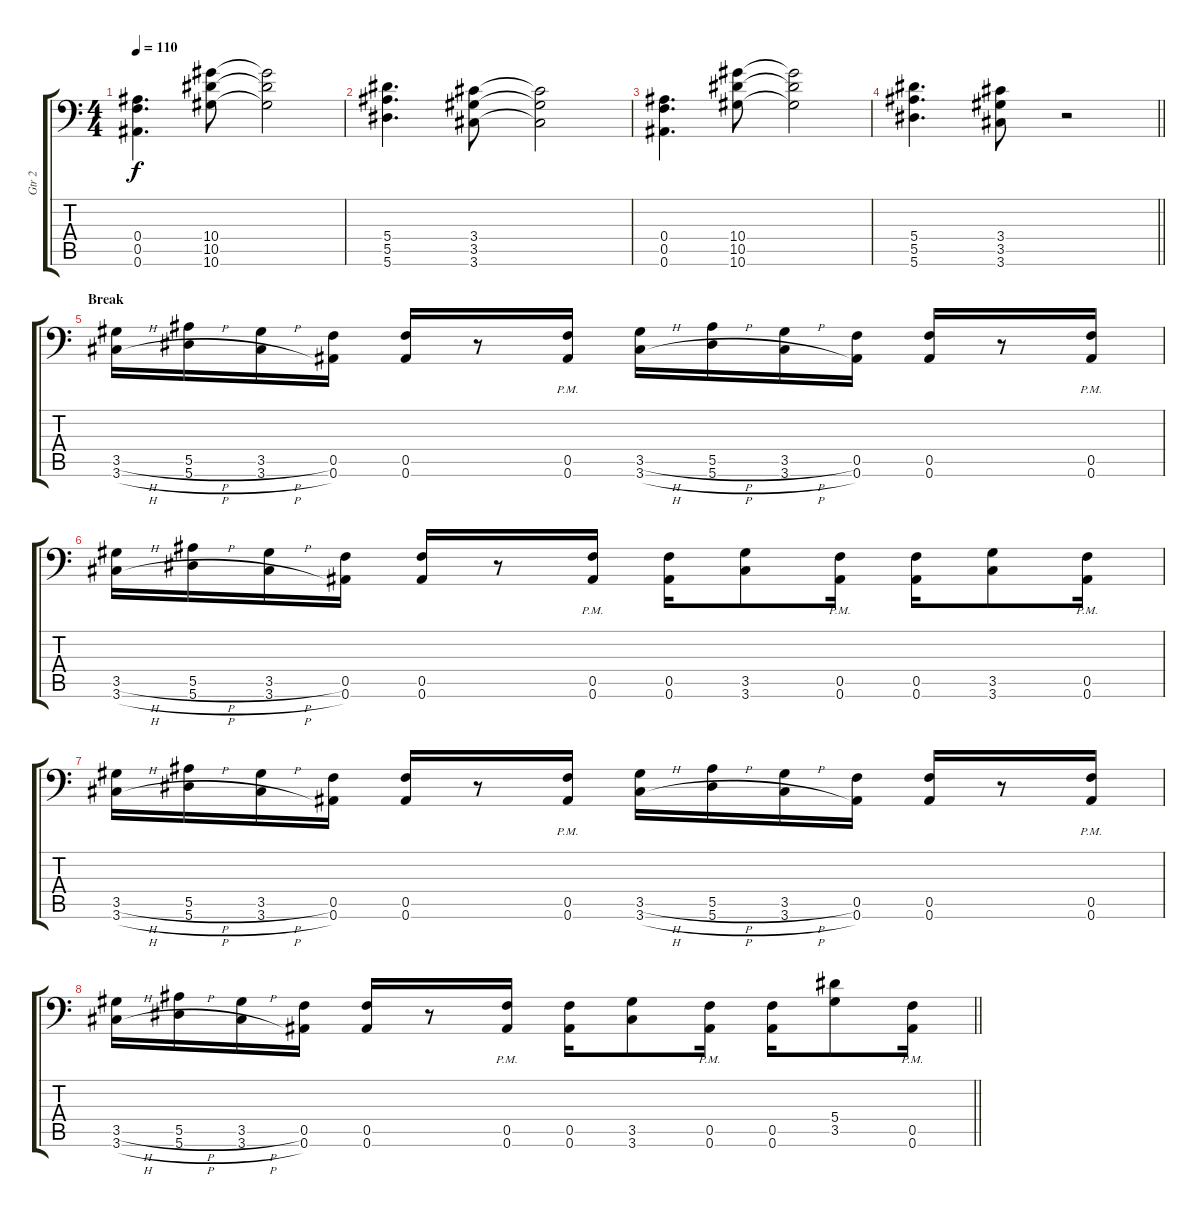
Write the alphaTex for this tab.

\track ("Gtr 2" "Gtr 2") {instrument distortionguitar}
\staff {score tabs}
\tuning (C4 G3 Eb3 Bb2 F2 Bb1) {hide}
\ts (4 4)
\tempo 110
\clef f4
\ks c
(0.4 0.5 0.6).4{d dy f} (10.4 10.5 10.6).8 (10.4{t} 10.5{t} 10.6{t}).2 |
(5.4 5.5 5.6).4{d} (3.4 3.5 3.6).8 (3.4{t} 3.5{t} 3.6{t}).2 |
(0.4 0.5 0.6).4{d} (10.4 10.5 10.6).8 (10.4{t} 10.5{t} 10.6{t}).2 |
\barLineRight lightlight
(5.4 5.5 5.6).4{d} (3.4 3.5 3.6).8 r.2 |
\section ("" "Break")
(3.5{h} 3.6{h}).16 (5.5{h} 5.6{h}).16 (3.5{h} 3.6{h}).16 (0.5 0.6).16 (0.5 0.6).16 r.8 (0.5{pm} 0.6{pm}).16 (3.5{h} 3.6{h}).16 (5.5{h} 5.6{h}).16 (3.5{h} 3.6{h}).16 (0.5 0.6).16 (0.5 0.6).16 r.8 (0.5{pm} 0.6{pm}).16 |
(3.5{h} 3.6{h}).16 (5.5{h} 5.6{h}).16 (3.5{h} 3.6{h}).16 (0.5 0.6).16 (0.5 0.6).16 r.8 (0.5{pm} 0.6{pm}).16 (0.5 0.6).16 (3.5 3.6).8 (0.5{pm} 0.6{pm}).16 (0.5 0.6).16 (3.5 3.6).8 (0.5{pm} 0.6{pm}).16 |
(3.5{h} 3.6{h}).16 (5.5{h} 5.6{h}).16 (3.5{h} 3.6{h}).16 (0.5 0.6).16 (0.5 0.6).16 r.8 (0.5{pm} 0.6{pm}).16 (3.5{h} 3.6{h}).16 (5.5{h} 5.6{h}).16 (3.5{h} 3.6{h}).16 (0.5 0.6).16 (0.5 0.6).16 r.8 (0.5{pm} 0.6{pm}).16 |
\barLineRight lightlight
(3.5{h} 3.6{h}).16 (5.5{h} 5.6{h}).16 (3.5{h} 3.6{h}).16 (0.5 0.6).16 (0.5 0.6).16 r.8 (0.5{pm} 0.6{pm}).16 (0.5 0.6).16 (3.5 3.6).8 (0.5{pm} 0.6{pm}).16 (0.5 0.6).16 (5.4 3.5).8 (0.5{pm} 0.6{pm}).16
